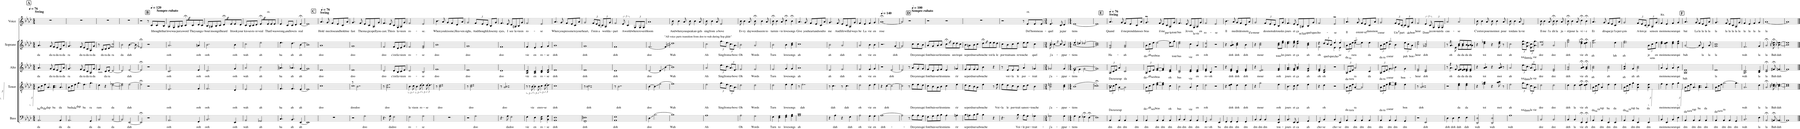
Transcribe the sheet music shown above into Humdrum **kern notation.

**kern	**text	**kern	**text	**kern	**text	**kern	**text	**kern	**text
*part5	*part5	*part4	*part4	*part3	*part3	*part2	*part2	*part1	*part1
*staff5	*staff5	*staff4	*staff4	*staff3	*staff3	*staff2	*staff2	*staff1	*staff1
*I"Bass	*	*I"Tenor	*	*I"Alto	*	*I"Soprano	*	*I"Voice	*
*I'B.	*	*I'T.	*	*I'A.	*	*I'S.	*	*I'Vo.	*
*clefF4	*	*clefGv2	*	*clefG2	*	*clefG2	*	*clefG2	*
*k[b-e-a-d-]	*	*k[b-e-a-d-]	*	*k[b-e-a-d-]	*	*k[b-e-a-d-]	*	*k[b-e-a-d-]	*
*M4/4	*	*M4/4	*	*M4/4	*	*M4/4	*	*M4/4	*
*MM76	*	*MM76	*	*MM76	*	*MM76	*	*MM76	*
!!LO:REH:place=s1:a:B:cj:fs=14:t=A
=1	=1	=1	=1	=1	=1	=1	=1	=1	=1
!	!	!	!	!	!	!	!	!LO:TX:a:B:t=Swing	!
!	!LO:LY:b	!	!LO:LY:b	!	!LO:LY:b	!	!LO:LY:b	!	!
2.AA-/	da	12A-\L	ba	4.a-/	da	4.a-/	da	1r	.
!	!	!	!LO:LY:b	!	!	!	!	!	!
.	.	12c\	da	.	.	.	.	.	.
!	!	!	!LO:LY:b	!	!	!	!	!	!
.	.	12e-\J	da	.	.	.	.	.	.
!	!	!	!LO:LY:b	!	!	!	!	!	!
.	.	6.A-/	dap	.	.	.	.	.	.
!	!	!	!	!	!LO:LY:b	!	!LO:LY:b	!	!
.	.	.	.	8g/	da	8g/	da	.	.
!	!	!	!LO:LY:b	!	!LO:LY:b	!	!LO:LY:b	!	!
.	.	6.A-\ 6.c\	ba	8f/L	ra	8f/L	ra	.	.
!	!	!	!	!	!LO:LY:b	!	!LO:LY:b	!	!
.	.	.	.	8e-/	da	8e-/	da	.	.
!	!LO:LY:b	!	!LO:LY:b	!	!LO:LY:b	!	!LO:LY:b	!	!
4AA-/	da	6.A-/	da	8c/	ra	8c/	ra	.	.
!	!	!	!	!	!LO:LY:b	!	!LO:LY:b	!	!
.	.	.	.	8a-/J	da	8a-/J	da	.	.
=2	=2	=2	=2	=2	=2	=2	=2	=2	=2
!	!LO:LY:b	!	!LO:LY:b	!	!LO:LY:b	!	!LO:LY:b	!	!
2.AA-/	da	12A-\L	ba	4.g/	ra	4.g/	ra	1r	.
!	!	!	!LO:LY:b	!	!	!	!	!	!
.	.	12c\	da	.	.	.	.	.	.
!	!	!	!LO:LY:b	!	!	!	!	!	!
.	.	12e-\J	da	.	.	.	.	.	.
!	!	!	!LO:LY:b	!	!	!	!	!	!
.	.	6.g\	dap	.	.	.	.	.	.
!	!	!	!	!	!LO:LY:b	!	!LO:LY:b	!	!
.	.	.	.	8f/	da	8f/	da	.	.
!	!	!	!LO:LY:b	!	!LO:LY:b	!	!LO:LY:b	!	!
.	.	6.e-\	ba	8e-/L	ra	8e-/L	ra	.	.
!	!	!	!	!	!LO:LY:b	!	!LO:LY:b	!	!
.	.	.	.	8c/	da	8c/	da	.	.
!	!LO:LY:b	!	!LO:LY:b	!	!LO:LY:b	!	!LO:LY:b	!	!
4GG/	da	6.g\	ra	8A-/	ra	8A-/	ra	.	.
!	!	!	!	!	!LO:LY:b	!	!LO:LY:b	!	!
.	.	.	.	8g/J	da	8g/J	da	.	.
=3	=3	=3	=3	=3	=3	=3	=3	=3	=3
!	!	!	!	!LO:TX:b:t=ram	!	!	!	!	!
!	!LO:LY:b	!	!LO:LY:b	!	!	!	!	!	!
2BB-/	da	4d-\	ram	4f/	.	8r	.	1r	.
!	!	!	!	!	!	!	!LO:LY:b	!	!
.	.	.	.	.	.	8B-/L	da	.	.
!	!	!	!	!	!LO:LY:b	!	!LO:LY:b	!	!
.	.	4r	.	8c/L	da	8c/	ra	.	.
!	!	!	!	!	!LO:LY:b	!	!LO:LY:b	!	!
.	.	.	.	[8d-/J	ra	8d-/J	da	.	.
!	!LO:LY:b	!	!LO:LY:b	!	!	!	!LO:LY:b	!	!
[2BB-/	da	[2d-\ [2f-X\	da	2d-/_	.	2f-X/ 2cc/	ra	.	.
=4	=4	=4	=4	=4	=4	=4	=4	=4	=4
!	!	!	!	!	!	!	!LO:LY:b	!	!
2BB-/]	.	2d-\] 2f-\]	.	2d-/]	.	2b-\	da	1r	.
!	!LO:LY:b	!	!LO:LY:b	!	!LO:LY:b	!	!LO:LY:b	!	!
[2EE-/	dah	[2e-\	dah	[2e-/	dah	[4.b-\	dah	.	.
.	.	.	.	.	.	8b-\]	.	.	.
!!LO:REH:place=s1:a:B:cj:fs=14:t=B:qo=2.5
=5	=5	=5	=5	=5	=5	=5	=5	=5	=5
!	!	!	!	!	!	!	!	!LO:TX:a:B:t=Sempre rubato	!
2EE-;</]	.	2e-;<\]	.	2e-;</]	.	2e-;</	.	2r	.
2r	.	2r	.	2r	.	2r	.	8r	.
*	*	*	*	*	*	*	*	*MM120	*
!	!	!	!	!	!	!	!	!	!LO:LY:b
.	.	.	.	.	.	.	.	8c/L	I
!	!	!	!	!	!	!	!	!	!LO:LY:b
.	.	.	.	.	.	.	.	8c/	thought
!	!	!	!	!	!	!	!	!	!LO:LY:b
.	.	.	.	.	.	.	.	8B-/J	that
=6	=6	=6	=6	=6	=6	=6	=6	=6	=6
!	!LO:LY:b	!	!LO:LY:b	!	!LO:LY:b	!	!LO:LY:b	!	!LO:LY:b
2.AA-/	ooh	2.E-/	ooh	2.c/	ooh	2.a-/	ooh	8A-/L	love
!	!	!	!	!	!	!	!	!	!LO:LY:b
.	.	.	.	.	.	.	.	8G/	was
!	!	!	!	!	!	!	!	!	!LO:LY:b
.	.	.	.	.	.	.	.	8A-/	just
!	!	!	!	!	!	!	!	!	!LO:LY:b
.	.	.	.	.	.	.	.	8B-/J	a
!	!	!	!	!	!	!	!	!	!LO:LY:b
.	.	.	.	.	.	.	.	8c;<Z/L	word
!	!	!	!	!	!	!	!	!	!LO:LY:b
.	.	.	.	.	.	.	.	8c/	They
!	!LO:LY:b	!	!LO:LY:b	!	!LO:LY:b	!	!LO:LY:b	!	!LO:LY:b
4FF/	ooh	4F/	ooh	4e-/	ooh	4an/	ooh	8d-/	sang
!	!	!	!	!	!	!	!	!	!LO:LY:b
.	.	.	.	.	.	.	.	8c/J	a-
=7	=7	=7	=7	=7	=7	=7	=7	=7	=7
!	!LO:LY:b	!	!LO:LY:b	!	!LO:LY:b	!	!LO:LY:b	!	!LO:LY:b
2.BB-/	ooh	2.F/	ooh	2.d-/	ooh	2.b-\	ooh	8B-/L	-bout
!	!	!	!	!	!	!	!	!	!LO:LY:b
.	.	.	.	.	.	.	.	8An/	in
!	!	!	!	!	!	!	!	!	!LO:LY:b
.	.	.	.	.	.	.	.	8B-/	songs
!	!	!	!	!	!	!	!	!	!LO:LY:b
.	.	.	.	.	.	.	.	8c/J	I
!	!	!	!	!	!	!	!	!	!LO:LY:b
.	.	.	.	.	.	.	.	8d-;<Z/L	heard
!	!	!	!	!	!	!	!	!	!LO:LY:b
.	.	.	.	.	.	.	.	8e-/	It
!	!LO:LY:b	!	!LO:LY:b	!	!LO:LY:b	!	!LO:LY:b	!	!LO:LY:b
4EE-/	ooh	4D-/	ooh	4g/	ooh	4b-\	ooh	8e-/	took
!	!	!	!	!	!	!	!	!	!LO:LY:b
.	.	.	.	.	.	.	.	8d-/J	your
=8	=8	=8	=8	=8	=8	=8	=8	=8	=8
!	!LO:LY:b	!	!LO:LY:b	!	!LO:LY:b	!	!LO:LY:b	!	!LO:LY:b
2AA-/	wah	2E-/	wah	2a-/	wah	2cc\	wah	8c/L	kis-
!	!	!	!	!	!	!	!	!	!LO:LY:b
.	.	.	.	.	.	.	.	8B-/	-ses
!	!	!	!	!	!	!	!	!	!LO:LY:b
.	.	.	.	.	.	.	.	8c/	to
!	!	!	!	!	!	!	!	!	!LO:LY:b
.	.	.	.	.	.	.	.	8d-/J	re-
!	!LO:LY:b	!	!LO:LY:b	!	!LO:LY:b	!	!LO:LY:b	!	!LO:LY:b
2GG-X/	ah	2E-/	ah	2b-\	ah	2ee-\	ah	8e-;<Z/L	-veal
!	!	!	!	!	!	!	!	!LO:TX:a:t=rit.	!
!	!	!	!	!	!	!	!	!	!LO:LY:b
.	.	.	.	.	.	.	.	8e-/	That
!	!	!	!	!	!	!	!	!	!LO:LY:b
.	.	.	.	.	.	.	.	8e-/	I
!	!	!	!	!	!	!	!	!	!LO:LY:b
.	.	.	.	.	.	.	.	8e-/J	was
=9	=9	=9	=9	=9	=9	=9	=9	=9	=9
!	!LO:LY:b	!	!LO:LY:b	!	!LO:LY:b	!	!LO:LY:b	!	!LO:LY:b
4.C/	ha	4.F/	ha	4.an/	ha	4.ee-\	ha	4e-/	wrong,
!	!	!	!	!	!	!	!	!	!LO:LY:b
.	.	.	.	.	.	.	.	8c/L	and
!	!LO:LY:b	!	!LO:LY:b	!	!LO:LY:b	!	!LO:LY:b	!	!LO:LY:b
4.BB-/	ah	4.F/	ah	4.a-X/	ah	4.dd-\	ah	8c/J	love
!	!	!	!	!	!	!	!	!	!LO:LY:b
.	.	.	.	.	.	.	.	4d-/	is
!	!LO:LY:b	!	!LO:LY:b	!	!LO:LY:b	!	!LO:LY:b	!	!LO:LY:b
[4EE-/	ah	[4E-/	ah	[4g/	ah	[4b-\	ah	[4e-;</	real
=10	=10	=10	=10	=10	=10	=10	=10	=10	=10
1EE-]	.	1E-]	.	1g]	.	1b-]	.	1e-]	.
=11	=11	=11	=11	=11	=11	=11	=11	=11	=11
!!LO:REH:place=s1:a:B:cj:fs=14:t=C
*	*	*	*	*	*	*	*	*MM76	*
!	!	!	!	!	!	!	!	!LO:TX:a:B:t=Swing	!
!	!	!	!LO:LY:b	!	!LO:LY:b	!	!LO:LY:b	!	!LO:LY:b
1r	.	1c	doo	1e-	doo	1a-	doo	4.a-/	Hold
!	!	!	!	!	!	!	!	!	!LO:LY:b
.	.	.	.	.	.	.	.	8g/	me
!	!	!	!	!	!	!	!	!	!LO:LY:b
.	.	.	.	.	.	.	.	8f/L	close
!	!	!	!	!	!	!	!	!	!LO:LY:b
.	.	.	.	.	.	.	.	8e-/	and
!	!	!	!	!	!	!	!	!	!LO:LY:b
.	.	.	.	.	.	.	.	8c/	hold
!	!	!	!	!	!	!	!	!	!LO:LY:b
.	.	.	.	.	.	.	.	8a-/J	me
=12	=12	=12	=12	=12	=12	=12	=12	=12	=12
*	*	*^	*	*	*	*	*	*	*
!	!	!	!	!LO:LY:b	!	!LO:LY:b	!	!LO:LY:b	!	!LO:LY:b
2r	.	8r	1c	doo	1e-	doo	1g	doo	4.g/	fast
!	!	!	!	!LO:LY:b	!	!	!	!	!	!
.	.	2..B-\	.	doo	.	.	.	.	.	.
!	!	!	!	!	!	!	!	!	!	!LO:LY:b
.	.	.	.	.	.	.	.	.	8f/	The
!	!LO:LY:b	!	!	!	!	!	!	!	!	!LO:LY:b
2G\	doo	.	.	.	.	.	.	.	8e-/L	ma-
!	!	!	!	!	!	!	!	!	!	!LO:LY:b
.	.	.	.	.	.	.	.	.	8c/	-gic
!	!	!	!	!	!	!	!	!	!	!LO:LY:b
.	.	.	.	.	.	.	.	.	8A-/	spell
!	!	!	!	!	!	!	!	!	!	!LO:LY:b
.	.	.	.	.	.	.	.	.	8g/J	you
*	*	*v	*v	*	*	*	*	*	*	*
=13	=13	=13	=13	=13	=13	=13	=13	=13	=13
!	!	!	!	!	!LO:LY:b	!	!LO:LY:b	!	!LO:LY:b
4.r	.	8r	.	2d-/	doo	2f/	doo	4.f/	cast.
!	!	!	!LO:LY:b	!	!	!	!	!	!
.	.	2..A-\ 2..d-\	doo	.	.	.	.	.	.
!	!LO:LY:b	!	!	!	!	!	!	!	!LO:LY:b
8G\	da	.	.	.	.	.	.	8e-/	This
!	!LO:LY:b	!	!	!	!LO:LY:b	!	!LO:LY:b	!	!LO:LY:b
2F\	doo	.	.	8d-/L	c'est	8f/L	c'est	8c/L	is
!	!	!	!	!	!LO:LY:b	!	!LO:LY:b	!	!LO:LY:b
.	.	.	.	8B-/	la	8d-/	la	8G/	la
!	!	!	!	!	!LO:LY:b	!	!LO:LY:b	!	!LO:LY:b
.	.	.	.	8c/	vie	8e-/	vie	8A-/	vie
!	!	!	!	!	!LO:LY:b	!	!LO:LY:b	!	!LO:LY:b
.	.	.	.	8e-/J	en	8g/J	en	8g/J	en
=14	=14	=14	=14	=14	=14	=14	=14	=14	=14
!	!LO:LY:b	!	!LO:LY:b	!	!LO:LY:b	!	!LO:LY:b	!	!LO:LY:b
2F\	ro-	6B-\	la	2d-/	ro-	2f/	ro-	2f/	ro-
!	!	!	!LO:LY:b	!	!	!	!	!	!
.	.	12c\	vie	.	.	.	.	.	.
!	!	!	!LO:LY:b	!	!	!	!	!	!
.	.	6B-\	en	.	.	.	.	.	.
!	!	!	!LO:LY:b	!	!	!	!	!	!
.	.	[4d-\	ro-	.	.	.	.	.	.
!	!LO:LY:b	!	!	!	!LO:LY:b	!	!LO:LY:b	!	!LO:LY:b
2G\	-se	.	.	2B-/	-se	2e-/ 2g/	-se	2e-/	-se.
!	!	!	!LO:LY:b	!	!	!	!	!	!
.	.	[12d-\	-se	.	.	.	.	.	.
.	.	6.d-\]	.	.	.	.	.	.	.
=15	=15	=15	=15	=15	=15	=15	=15	=15	=15
!	!	!	!	!	!LO:LY:b	!	!LO:LY:b	!	!LO:LY:b
1r	.	8r	.	1f	doo	1b-	doo	4.b-\	When
!	!	!	!LO:LY:b	!	!	!	!	!	!
.	.	2..B-\ 2..d-\	doo	.	.	.	.	.	.
!	!	!	!	!	!	!	!	!	!LO:LY:b
.	.	.	.	.	.	.	.	8a-/	you
!	!	!	!	!	!	!	!	!	!LO:LY:b
.	.	.	.	.	.	.	.	8g/L	kiss
!	!	!	!	!	!	!	!	!	!LO:LY:b
.	.	.	.	.	.	.	.	8f/	me,
!	!	!	!	!	!	!	!	!	!LO:LY:b
.	.	.	.	.	.	.	.	8d-/	Hea-
!	!	!	!	!	!	!	!	!	!LO:LY:b
.	.	.	.	.	.	.	.	8a-/J	-ven
=16	=16	=16	=16	=16	=16	=16	=16	=16	=16
!	!	!	!	!	!LO:LY:b	!	!LO:LY:b	!	!LO:LY:b
2r	.	8r	.	1e-	doo	1g	doo	2g/	sighs,
!	!	!	!LO:LY:b	!	!	!	!	!	!
.	.	2..B-\ 2..d-\	doo	.	.	.	.	.	.
!	!LO:LY:b	!	!	!	!	!	!	!	!
*	*	*	*	*	*	*	*	*Xbrackettup	*
!	!	!	!	!	!	!	!	!	!LO:LY:b
2G\	doo	.	.	.	.	.	.	12f/L	And
!	!	!	!	!	!	!	!	!	!LO:LY:b
.	.	.	.	.	.	.	.	12e-/	though
!	!	!	!	!	!	!	!	!	!LO:LY:b
.	.	.	.	.	.	.	.	12d-/J	I
!	!	!	!	!	!	!	!	!	!LO:LY:b
.	.	.	.	.	.	.	.	8B-/L	close
!	!	!	!	!	!	!	!	!	!LO:LY:b
.	.	.	.	.	.	.	.	8g/J	my
=17	=17	=17	=17	=17	=17	=17	=17	=17	=17
!	!	!	!	!	!LO:LY:b	!	!LO:LY:b	!	!LO:LY:b
4.r	.	8r	.	1d-	doo	1f	doo	4.f/	eyes,
!	!	!	!LO:LY:b	!	!	!	!	!	!
.	.	2..A-/ 2..B-/	doo	.	.	.	.	.	.
!	!LO:LY:b	!	!	!	!	!	!	!	!LO:LY:b
8G\	da	.	.	.	.	.	.	8e-/	I
!	!LO:LY:b	!	!	!	!	!	!	!	!LO:LY:b
2F\	doo	.	.	.	.	.	.	8d-/L	see
!	!	!	!	!	!	!	!	!	!LO:LY:b
.	.	.	.	.	.	.	.	8An/	la
!	!	!	!	!	!	!	!	!	!LO:LY:b
.	.	.	.	.	.	.	.	8B-/	vie
!	!	!	!	!	!	!	!	!	!LO:LY:b
.	.	.	.	.	.	.	.	8g/J	en
=18	=18	=18	=18	=18	=18	=18	=18	=18	=18
!	!LO:LY:b	!	!	!	!LO:LY:b	!	!LO:LY:b	!	!LO:LY:b
4F\	vie	12r	.	4A-/ 4d-/	vie	4f/	vie	2f/	ro-
.	.	12r	.	.	.	.	.	.	.
!	!	!	!LO:LY:b	!	!	!	!	!	!
.	.	[4B-\	vie	.	.	.	.	.	.
!	!LO:LY:b	!	!	!	!LO:LY:b	!	!LO:LY:b	!	!
4E-\	en	.	.	4A-/ 4c/	en	4e-/	en	.	.
!	!	!	!LO:LY:b	!	!	!	!	!	!
.	.	12B-\	en	.	.	.	.	.	.
!	!LO:LY:b	!	!LO:LY:b	!	!LO:LY:b	!	!LO:LY:b	!	!LO:LY:b
4C\ 4F\	ro-	6c\	ro-	4B-/ 4d-/	ro-	4f/	ro-	2e-/	-se
!	!	!	!LO:LY:b	!	!	!	!	!	!
.	.	[12d-\	-se	.	.	.	.	.	.
!	!LO:LY:b	!	!	!	!LO:LY:b	!	!LO:LY:b	!	!
4BB-\ 4G\	-se	6.d-\]	.	4B-/ 4e-/	-se	4g/	-se	.	.
=19	=19	=19	=19	=19	=19	=19	=19	=19	=19
!	!LO:LY:b	!	!LO:LY:b	!	!LO:LY:b	!	!LO:LY:b	!	!LO:LY:b
1AA- 1E-	doh	1c	doh	1e-	doh	1a-	doh	4.a-/	When
!	!	!	!	!	!	!	!	!	!LO:LY:b
.	.	.	.	.	.	.	.	8g/	you
!	!	!	!	!	!	!	!	!	!LO:LY:b
.	.	.	.	.	.	.	.	8f/L	press
!	!	!	!	!	!	!	!	!	!LO:LY:b
.	.	.	.	.	.	.	.	8e-/	me
!	!	!	!	!	!	!	!	!	!LO:LY:b
.	.	.	.	.	.	.	.	8c/	to
!	!	!	!	!	!	!	!	!	!LO:LY:b
.	.	.	.	.	.	.	.	8a-/J	your
=20	=20	=20	=20	=20	=20	=20	=20	=20	=20
!	!LO:LY:b	!	!	!	!LO:LY:b	!	!LO:LY:b	!	!LO:LY:b
1GG~ 1En~	doh	8r	.	1e-	doh	1g	doh	2g/	heart,
!	!	!	!LO:LY:b	!	!	!	!	!	!
.	.	2..B-\ 2..c\	doh	.	.	.	.	.	.
!	!	!	!	!	!	!	!	!	!LO:LY:b
.	.	.	.	.	.	.	.	12f/L	I'm
!	!	!	!	!	!	!	!	!	!LO:LY:b
.	.	.	.	.	.	.	.	12e-/	in
!	!	!	!	!	!	!	!	!	!LO:LY:b
.	.	.	.	.	.	.	.	[12c/J	a
.	.	.	.	.	.	.	.	12c/L]	.
!	!	!	!	!	!	!	!	!	!LO:LY:b
.	.	.	.	.	.	.	.	12A-/	world
!	!	!	!	!	!	!	!	!	!LO:LY:b
.	.	.	.	.	.	.	.	12g/J	a-
=21	=21	=21	=21	=21	=21	=21	=21	=21	=21
!	!LO:LY:b	!	!	!	!LO:LY:b	!	!LO:LY:b	!	!LO:LY:b
1AA- 1F	doh	8r	.	1d-	doh	1f	doh	2f/	-part
!	!	!	!LO:LY:b	!	!	!	!	!	!
.	.	2..B-\	doh	.	.	.	.	.	.
*	*	*	*	*	*	*	*	*brackettup	*
!	!	!	!	!	!	!	!	!	!LO:LY:b
.	.	.	.	.	.	.	.	12e-/	A
!	!	!	!	!	!	!	!	!	!LO:LY:b
.	.	.	.	.	.	.	.	6c/	world
*	*	*	*	*	*	*	*	*Xbrackettup	*
!	!	!	!	!	!	!	!	!	!LO:LY:b
.	.	.	.	.	.	.	.	12G/L	where
!	!	!	!	!	!	!	!	!	!LO:LY:b
.	.	.	.	.	.	.	.	12G/	ro-
!	!	!	!	!	!	!	!	!	!LO:LY:b
.	.	.	.	.	.	.	.	12G/J	-ses
=22	=22	=22	=22	=22	=22	=22	=22	=22	=22
!	!LO:LY:b	!	!LO:LY:b	!	!LO:LY:b	!	!LO:LY:b	!	!LO:LY:b
4D-\	doo	[4B-\	doo	[2d-/	doo	[2.f/	doo	1a-	bloom
[2.B-\	.	4B-\]	.	.	.	.	.	.	.
.	.	[2f\	.	4d-/]	.	.	.	.	.
!	!	!	!	!	!	!LO:TX:a:t="All voice parts transition from doo to wah during Sop glide"	!	!	!
.	.	.	.	[4b-\	.	4f/]	.	.	.
=23	=23	=23	=23	=23	=23	=23	=23	=23	=23
!	!LO:LY:b	!	!LO:LY:b	!	!LO:LY:b	!	!LO:LY:b	!	!LO:LY:b
1B-]	Wah	1f]	Wah	1b-]	Wah	1dd-	Wah	8b-\	And
!	!	!	!	!	!	!	!	!	!LO:LY:b
.	.	.	.	.	.	.	.	4b-\	when
!	!	!	!	!	!	!	!	!	!LO:LY:b
.	.	.	.	.	.	.	.	8a-/	you
!	!	!	!	!	!	!	!	!	!LO:LY:b
.	.	.	.	.	.	.	.	8b-\	speak
!	!	!	!	!	!	!	!	!	!LO:LY:b
.	.	.	.	.	.	.	.	4b-\	an-
!	!	!	!	!	!	!	!	!	!LO:LY:b
.	.	.	.	.	.	.	.	8a-/	-gels
=24	=24	=24	=24	=24	=24	=24	=24	=24	=24
!	!LO:LY:b	!	!LO:LY:b	!	!LO:LY:b	!	!LO:LY:b	!	!LO:LY:b
1A-	Ah	2e-\	Ah	2a-/	Ah	2cc\	Ah	8b-\	sing
!	!	!	!	!	!	!	!	!	!LO:LY:b
.	.	.	.	.	.	.	.	4b-\	from
!	!	!	!	!	!	!	!	!	!LO:LY:b
.	.	.	.	.	.	.	.	8a-/	a-
*	*	*Xbrackettup	*	*	*	*	*	*	*
!	!	!	!LO:LY:b	!	!	!	!	!	!
*	*	*	*	*Xbrackettup	*	*	*	*	*
!	!	!	!	!	!LO:LY:b	!	!	!	!
*	*	*	*	*	*	*Xbrackettup	*	*	*
!	!	!	!	!	!	!	!LO:LY:b	!	!LO:LY:b
.	.	12.g\L	Sing	12.ee-\L	Sing	12.gg\L	Sing	2e-/	-bove
!	!	!	!LO:LY:b	!	!LO:LY:b	!	!LO:LY:b	!	!
.	.	12.e-\J	from	12.cc\J	from	12.ee-\J	from	.	.
!	!	!	!LO:LY:b	!	!LO:LY:b	!	!LO:LY:b	!	!
.	.	12.c\L	a-	12.a-/L	a-	12.cc\L	a-	.	.
!	!	!	!LO:LY:b	!	!LO:LY:b	!	!LO:LY:b	!	!
.	.	12.A-\J	-bove	12.e-/J	-bove	12.a-\J	-bove	.	.
=25	=25	=25	=25	=25	=25	=25	=25	=25	=25
!	!LO:LY:b	!	!LO:LY:b	!	!LO:LY:b	!	!LO:LY:b	!	!LO:LY:b
2A-\	Oh	2d-\	Oh	2f/	Oh	2b-\	Oh	8b-\	Ev-
!	!	!	!	!	!	!	!	!	!LO:LY:b
.	.	.	.	.	.	.	.	4b-\	-ry
!	!	!	!	!	!	!	!	!	!LO:LY:b
.	.	.	.	.	.	.	.	8a-/	day
!	!LO:LY:b	!	!LO:LY:b	!	!LO:LY:b	!	!LO:LY:b	!	!LO:LY:b
2G\	Words	2d-\	Words	2f/	Words	2a-/	Words	8b-;<\	words
!	!	!	!	!	!	!	!	!	!LO:LY:b
.	.	.	.	.	.	.	.	4b-\	seem
!	!	!	!	!	!	!	!	!	!LO:LY:b
.	.	.	.	.	.	.	.	8a-/	to
=26	=26	=26	=26	=26	=26	=26	=26	=26	=26
!	!LO:LY:b	!	!LO:LY:b	!	!LO:LY:b	!	!LO:LY:b	!	!LO:LY:b
4F\	Turn	2d-\	Turn	2f/	Turn	2b-\	Turn	8b-;<\	turn
!	!	!	!	!	!	!	!	!	!LO:LY:b
.	.	.	.	.	.	.	.	4b-\	in-
!	!LO:LY:b	!	!	!	!	!	!	!	!
4E-\ 4G\	to	.	.	.	.	.	.	.	.
!	!	!	!	!	!	!	!	!	!LO:LY:b
.	.	.	.	.	.	.	.	8a-/	-to
!	!LO:LY:b	!	!LO:LY:b	!	!LO:LY:b	!	!LO:LY:b	!	!LO:LY:b
4F\ 4A-\	love	4e-\	love	4g/	love	4b-\	love	4cc;<\	love
!	!LO:LY:b	!	!LO:LY:b	!	!LO:LY:b	!	!LO:LY:b	!	!LO:LY:b
4G\ 4B-\	songs	4e-\	songs	4g/	songs	4b-\ 4dd-\	songs	4b-;<\	songs
=27	=27	=27	=27	=27	=27	=27	=27	=27	=27
!	!LO:LY:b	!	!	!	!LO:LY:b	!	!LO:LY:b	!	!LO:LY:b
1A- 1c	ah	8r	.	1a-	ah	1cc	ah	4.a-/	Give
!	!	!	!LO:LY:b	!	!	!	!	!	!
.	.	2..e-\	dah	.	.	.	.	.	.
!	!	!	!	!	!	!	!	!	!LO:LY:b
.	.	.	.	.	.	.	.	8g/	you
!	!	!	!	!	!	!	!	!	!LO:LY:b
.	.	.	.	.	.	.	.	8f/L	heart
!	!	!	!	!	!	!	!	!	!LO:LY:b
.	.	.	.	.	.	.	.	8e-/	and
!	!	!	!	!	!	!	!	!	!LO:LY:b
.	.	.	.	.	.	.	.	8c/	soul
!	!	!	!	!	!	!	!	!	!LO:LY:b
.	.	.	.	.	.	.	.	8a-/J	to
=28	=28	=28	=28	=28	=28	=28	=28	=28	=28
!	!	!	!	!	!LO:LY:b	!	!LO:LY:b	!	!LO:LY:b
4r	.	8r	.	2e-/	ah	2b-\	ah	4.g/	me
!	!	!	!LO:LY:b	!	!	!	!	!	!
.	.	4.c\	dah	.	.	.	.	.	.
!	!LO:LY:b	!	!	!	!	!	!	!	!
4A-\	dah	.	.	.	.	.	.	.	.
!	!	!	!	!	!	!	!	!	!LO:LY:b
.	.	.	.	.	.	.	.	8f/	And
!	!	!	!	!	!LO:LY:b	!	!LO:LY:b	!	!LO:LY:b
4r	.	8r	.	2f/	dah	2a-/	dah	8e-/L	life
!	!	!	!LO:LY:b	!	!	!	!	!	!LO:LY:b
.	.	4.c\	dah	.	.	.	.	8c/	will
!	!LO:LY:b	!	!	!	!	!	!	!	!LO:LY:b
4F\	dah	.	.	.	.	.	.	8A-/	al-
!	!	!	!	!	!	!	!	!	!LO:LY:b
.	.	.	.	.	.	.	.	8g/J	-ways
=29	=29	=29	=29	=29	=29	=29	=29	=29	=29
!	!LO:LY:b	!	!LO:LY:b	!	!LO:LY:b	!	!LO:LY:b	!	!LO:LY:b
2A-\	oh	2d-\	oh	2f/	oh	2a-/	oh	4f/	be
!	!	!	!	!	!	!	!	!	!LO:LY:b
.	.	.	.	.	.	.	.	4e-/	La
!	!LO:LY:b	!	!LO:LY:b	!	!LO:LY:b	!	!LO:LY:b	!	!LO:LY:b
4G\	vie	4d-\	vie	4f/	vie	4b-\	vie	4f/	vie
!	!LO:LY:b	!	!LO:LY:b	!	!LO:LY:b	!	!LO:LY:b	!	!LO:LY:b
4G\	en	4e-\	en	4g/	en	4b-\	en	4g/	en
=30	=30	=30	=30	=30	=30	=30	=30	=30	=30
*	*	*	*	*	*	*	*	*MM140	*
!	!LO:LY:b	!	!	!	!	!	!	!	!LO:LY:b
[1A-	doh-	4r	.	2r	.	2.r	.	[1a-;<	rose
!	!	!	!LO:LY:b	!	!	!	!	!	!
.	.	[4c\	doh	.	.	.	.	.	.
!	!	!	!	!	!LO:LY:b	!	!	!	!
.	.	2c\_	.	[2e-/	doh	.	.	.	.
!	!	!	!	!	!	!	!LO:LY:b	!	!
.	.	.	.	.	.	[4g/	doh	.	.
!!LO:REH:place=s1:a:B:cj:fs=14:t=D:qo=2.5
=31	=31	=31	=31	=31	=31	=31	=31	=31	=31
*	*	*	*	*	*	*	*	*^	*
2A-\]	.	2c\]	.	2e-/]	.	2g/]	.	2a-/]	2ryy	.
8r	.	8r	.	8r	.	8ryy	.	2r	8ryy	.
*	*	*	*	*	*	*	*	*MM100	*	*
!	!	!	!	!	!	!	!	!	!LO:TX:a:B:t=Sempre rubato	!
!	!LO:LY:b	!	!LO:LY:b	!	!LO:LY:b	!	!LO:LY:b	!	!	!
8A-\L	Des	8e-\L	Des	8a-/L	Des	8cc\L	Des	.	4.ryy	.
!	!LO:LY:b	!	!LO:LY:b	!	!LO:LY:b	!	!LO:LY:b	!	!	!
8A-\	yeux	8e-\	yeux	8g/	yeux	8cc\	yeux	.	.	.
!	!LO:LY:b	!	!LO:LY:b	!	!LO:LY:b	!	!LO:LY:b	!	!	!
8G\J	qui	8d-\J	qui	8g/J	qui	8b-\J	qui	.	.	.
=32	=32	=32	=32	=32	=32	=32	=32	=32	=32	=32
!	!LO:LY:b	!	!LO:LY:b	!	!LO:LY:b	!	!LO:LY:b	!	!	!
*	*	*	*	*	*	*	*	*v	*v	*
8F\L	font	8c\L	font	8f/L	font	8a-/L	font	2r	.
!	!LO:LY:b	!	!LO:LY:b	!	!LO:LY:b	!	!LO:LY:b	!	!
8G\	bais-	8B-\	bais-	8d-/	bais-	8g/	bais-	.	.
!	!LO:LY:b	!	!LO:LY:b	!	!LO:LY:b	!	!LO:LY:b	!	!
8A-\	-ser	8A-\	-ser	8e-/	-ser	8a-/	-ser	.	.
!	!LO:LY:b	!	!LO:LY:b	!	!LO:LY:b	!	!LO:LY:b	!	!
8B-\J	les	8B-\J	les	8f/J	les	8b-/J	les	.	.
!	!LO:LY:b	!	!LO:LY:b	!	!LO:LY:b	!	!LO:LY:b	!	!
4A-\	miens	4c\	miens	4e-/	miens	8cc;<Z\L	miens	2r	.
!	!	!	!	!	!	!	!LO:LY:b	!	!
.	.	.	.	.	.	8dd-\	un	.	.
!	!LO:LY:b	!	!LO:LY:b	!	!LO:LY:b	!	!LO:LY:b	!	!
4An\	rir	4e-\	rir	4g-X/	rir	8dd-\	rir	.	.
!	!	!	!	!	!	!	!LO:LY:b	!	!
.	.	.	.	.	.	8cc\J	qui	.	.
=33	=33	=33	=33	=33	=33	=33	=33	=33	=33
!	!LO:LY:b	!	!LO:LY:b	!	!LO:LY:b	!	!LO:LY:b	!	!
8B-\L	se	8d-\L	se	8f/L	se	8b-\L	se	1r	.
!	!LO:LY:b	!	!LO:LY:b	!	!LO:LY:b	!	!LO:LY:b	!	!
8An\	perd	8c\	perd	8f/	perd	8an\	perd	.	.
!	!LO:LY:b	!	!LO:LY:b	!	!LO:LY:b	!	!LO:LY:b	!	!
8B-\	sur	8B-\	sur	8f/	sur	8b-\	sur	.	.
!	!LO:LY:b	!	!LO:LY:b	!	!LO:LY:b	!	!LO:LY:b	!	!
8c\J	sa	8A-\J	sa	8f/J	sa	8cc\J	sa	.	.
!	!LO:LY:b	!	!LO:LY:b	!	!LO:LY:b	!	!LO:LY:b	!	!
4B-\	bouche	4e-\	bouche	4b-\	bouche	8dd-;<Z\L	bouche	.	.
!	!	!	!	!	!	!	!LO:LY:b	!	!
.	.	.	.	.	.	8ee-\	voi-	.	.
!	!	!	!	!	!	!	!LO:LY:b	!	!
4r	.	8r	.	4r	.	8ee-\	-la	.	.
!	!	!	!LO:LY:b	!	!	!	!LO:LY:b	!	!
.	.	8e-\	Voi-	.	.	8dd-\J	le	.	.
=34	=34	=34	=34	=34	=34	=34	=34	=34	=34
!	!	!	!LO:LY:b	!	!	!	!LO:LY:b	!	!
4.r	.	8e-\L	-la	8r	.	8cc\L	por-	2r	.
!	!	!	!LO:LY:b	!	!LO:LY:b	!	!LO:LY:b	!	!
.	.	8d-\	le	8e-/L	voi-	8b-\	-trait	.	.
!	!	!	!LO:LY:b	!	!LO:LY:b	!	!LO:LY:b	!	!
.	.	8c\	por-	8e-/	-la	8cc\	sans	.	.
!	!LO:LY:b	!	!LO:LY:b	!	!LO:LY:b	!	!LO:LY:b	!	!
8B-\	Voi-	8B-\J	-trait	8e-/J	le	8dd-\J	re-	.	.
!	!LO:LY:b	!	!LO:LY:b	!	!LO:LY:b	!	!LO:LY:b	!	!
8A-\L	-le	8c\L	sans	4a-/	por-	8ee-\L	-touche	8r	.
!	!	!	!	!	!	!	!	!LO:TX:a:t=rit.	!
!	!LO:LY:b	!	!LO:LY:b	!	!	!	!	!	!LO:LY:b
8G\J	por-	8d-\J	re-	.	.	8ee-\J	.	8e-/L	De
!	!LO:LY:b	!	!LO:LY:b	!	!LO:LY:b	!	!LO:LY:b	!	!LO:LY:b
4G-X\	-trait-	4B-\	-touche	4g-X/	-trait	4cc\	quel	8e-/	l'homme
!	!	!	!	!	!	!	!	!	!LO:LY:b
.	.	.	.	.	.	.	.	8e-/J	au-
=35	=35	=35	=35	=35	=35	=35	=35	=35	=35
*M3/4	*	*M3/4	*	*M3/4	*	*M3/4	*	*M3/4	*
!	!LO:LY:b	!	!LO:LY:b	!	!LO:LY:b	!	!LO:LY:b	!	!LO:LY:b
*	*	*	*	*	*	*^	*	*	*
2G-X\	j'a-	2B-\~ 2en\~	j'a-	2g-X/	j'a-	8b-\	2.dd-/	j'a-	4.e-/	-quel
.	.	.	.	.	.	[4ccZ\	.	.	.	.
!	!	!	!	!	!	!	!	!	!	!LO:LY:b
.	.	.	.	.	.	8cc/]	.	.	8c/	ja
!	!LO:LY:b	!	!LO:LY:b	!	!LO:LY:b	!	!	!LO:LY:b	!	!LO:LY:b
4G-\	-ppar-	4B-\ 4d-\	-ppar-	4g-/	-ppar-	4b-/	.	-ppar-	4d-/	par
=36	=36	=36	=36	=36	=36	=36	=36	=36	=36	=36
*M4/4	*	*M4/4	*	*M4/4	*	*M4/4	*	*	*M4/4	*
!	!LO:LY:b	!	!LO:LY:b	!	!LO:LY:b	!	!	!LO:LY:b	!	!LO:LY:b
*	*	*	*	*^	*	*	*	*	*	*
4G\	-tiens	(1B-	-tiens	4e-\	[1g	-tiens	4ee-/	[1b-	-tiens	[1e-	tiens
4F\	.	.	.	4f\	.	.	4ddn/	.	.	.	.
4F-X;<\	.	.	.	[2g\	.	.	[2dd-X/	.	.	.	.
[4E-;<\	.	.	.	.	.	.	.	.	.	.	.
*	*	*	*	*v	*v	*	*	*	*	*	*
=37	=37	=37	=37	=37	=37	=37	=37	=37	=37	=37
1E-]	.	1c-X;<~)	.	1g]	.	1dd-]	1b-]	.	1e-]	.
*	*	*	*	*	*	*v	*v	*	*	*
=38	=38	=38	=38	=38	=38	=38	=38	=38	=38
!!LO:REH:place=s1:a:B:cj:fs=14:t=E
*	*	*	*	*	*	*	*	*MM76	*
*	*	*	*	*	*	*^	*	*	*
!	!	!	!	!	!	!	!	!	!LO:TX:a:B:t=Swing	!
!	!LO:LY:b	!	!LO:LY:b	!	!LO:LY:b	!	!	!LO:LY:b	!	!LO:LY:b
*	*	*^	*	*	*	*v	*v	*	*	*
4AA-/	dm	12A-\L	1c	Da	12A-/L	Da	2e-/ 2a-/	Ha-	4.a-/	Quand
!	!	!	!	!LO:LY:b	!	!LO:LY:b	!	!	!	!
.	.	12c\	.	ra	12c/	ra	.	.	.	.
!	!	!	!	!LO:LY:b	!	!LO:LY:b	!	!	!	!
.	.	12e-\J	.	ra	12e-/J	ra	.	.	.	.
!	!LO:LY:b	!	!	!LO:LY:b	!	!LO:LY:b	!	!	!	!
4AA-/	dm	[4A-\	.	rap	4a-/	rap	.	.	.	.
!	!	!	!	!	!	!	!	!	!	!LO:LY:b
.	.	.	.	.	.	.	.	.	8g/	il
!	!LO:LY:b	!	!	!	!	!LO:LY:b	!	!LO:LY:b	!	!LO:LY:b
4AA-/	dm	2A-\]	.	.	2c/	da	2f/ 2a-/	-ah	8f/L	me
!	!	!	!	!	!	!	!	!	!	!LO:LY:b
.	.	.	.	.	.	.	.	.	8e-/	prend
!	!LO:LY:b	!	!	!	!	!	!	!	!	!LO:LY:b
4AA-/	dm	.	.	.	.	.	.	.	8c/	dans
!	!	!	!	!	!	!	!	!	!	!LO:LY:b
.	.	.	.	.	.	.	.	.	8a-/J	ses
*	*	*v	*v	*	*	*	*	*	*	*
=39	=39	=39	=39	=39	=39	=39	=39	=39	=39
!	!LO:LY:b	!	!LO:LY:b	!	!LO:LY:b	!	!LO:LY:b	!	!LO:LY:b
4AA-/	dm	12A-\L	da-	12A-/L	da-	12a-\L	da-	4.gm/	bras
!	!	!	!LO:LY:b	!	!LO:LY:b	!	!LO:LY:b	!	!
.	.	12c\	-ah	12c/	-ah	12cc\	-ah	.	.
!	!	!	!LO:LY:b	!	!LO:LY:b	!	!LO:LY:b	!	!
.	.	12e-\J	ses	12e-/J	ses	12ee-\J	ses	.	.
!	!LO:LY:b	!	!LO:LY:b	!	!LO:LY:b	!	!LO:LY:b	!	!
4AA-/	dm	[4e-\ [4g\	bras	[4e-/ [4g/	bras	[2ee-\	bras	.	.
!	!	!	!	!	!	!	!	!	!LO:LY:b
.	.	.	.	.	.	.	.	8f/	il
!	!LO:LY:b	!	!	!	!	!	!	!	!LO:LY:b
4AA-/	dm	4e-\] 4g\]	.	4e-/] 4g/]	.	.	.	8e-/L	me
!	!	!	!	!	!	!	!	!	!LO:LY:b
.	.	.	.	.	.	.	.	8c/	par-
!	!LO:LY:b	!	!LO:LY:b	!	!LO:LY:b	!	!	!	!LO:LY:b
4AA-/	dm	4c\	oh	4c/ 4e-/	oh	8ee-\L]	.	8A-/	-le
!	!	!	!	!	!	!	!LO:LY:b	!	!LO:LY:b
.	.	.	.	.	.	8gg\J	tout	8g/J	tout
=40	=40	=40	=40	=40	=40	=40	=40	=40	=40
!	!LO:LY:b	!	!LO:LY:b	!	!LO:LY:b	!	!LO:LY:b	!	!LO:LY:b
4BB-/	dm	2B-\	bas	2B-/ 2d-/	bas	2dd-\ 2ff\	bas	4.f/	bas
!	!LO:LY:b	!	!	!	!	!	!	!	!
4BB-/	dm	.	.	.	.	.	.	.	.
!	!	!	!	!	!	!	!	!	!LO:LY:b
.	.	.	.	.	.	.	.	8e-/	Je
!	!LO:LY:b	!	!LO:LY:b	!	!LO:LY:b	!	!LO:LY:b	!	!LO:LY:b
4AA-/	dm	4A-/	vie	4c/ 4e-/	vie	4cc\	vie	8c/L	vois
!	!	!	!	!	!	!	!	!	!LO:LY:b
.	.	.	.	.	.	.	.	8G/	la
!	!LO:LY:b	!	!LO:LY:b	!	!LO:LY:b	!	!LO:LY:b	!	!LO:LY:b
4AA-/	dm	4c\	en	4c/ 4e-/	en	4a-/	en	8A-/	vie
!	!	!	!	!	!	!	!	!	!LO:LY:b
.	.	.	.	.	.	.	.	8g/J	en
=41	=41	=41	=41	=41	=41	=41	=41	=41	=41
!	!LO:LY:b	!	!LO:LY:b	!	!LO:LY:b	!	!LO:LY:b	!	!LO:LY:b
4FF/	ro-	2d-\	roh	4d-/ 4f/	ro-	2f/ 2dd-/	roh	2f/	ro-
!	!LO:LY:b	!	!	!	!LO:LY:b	!	!	!	!
2BB-/	-oh	.	.	4B-/	-oh	.	.	.	.
!	!	!	!	!	!	!	!	!	!LO:LY:b
.	.	2r	.	2r	.	2r	.	2e-/	-se
!	!LO:LY:b	!	!	!	!	!	!	!	!
4EE-/	ba	.	.	.	.	.	.	.	.
=42	=42	=42	=42	=42	=42	=42	=42	=42	=42
!	!LO:LY:b	!	!	!	!	!	!	!	!LO:LY:b
4FF/	dm	4r	.	4r	.	4r	.	4.b-\	Il
!	!LO:LY:b	!	!LO:LY:b	!	!LO:LY:b	!	!LO:LY:b	!	!
4FF/	dm	4d-\ 4e-\	doh	4d-/ 4f/	doh	4a-/ 4b-/	doh	.	.
!	!	!	!	!	!	!	!	!	!LO:LY:b
.	.	.	.	.	.	.	.	8a-/	me
!	!LO:LY:b	!	!LO:LY:b	!	!LO:LY:b	!	!LO:LY:b	!	!LO:LY:b
4FF/	dm	4d-\	doh	4B-/ 4d-/	doh	4b-\ 4dd-\	doh	8g/L	dit
!	!	!	!	!	!	!	!	!	!LO:LY:b
.	.	.	.	.	.	.	.	8f/	des
!	!LO:LY:b	!	!LO:LY:b	!	!LO:LY:b	!	!LO:LY:b	!	!LO:LY:b
4FF/	dm	4d-\	doh	4d-/ 4f/	doh	4b-\	doh	8d-/	mots
!	!	!	!	!	!	!	!	!	!LO:LY:b
.	.	.	.	.	.	.	.	8a-/J	d'a-
=43	=43	=43	=43	=43	=43	=43	=43	=43	=43
!	!LO:LY:b	!	!	!	!	!	!	!	!LO:LY:b
4BB-/	dm	4r	.	4r	.	4r	.	2g/	-mour
!	!LO:LY:b	!	!LO:LY:b	!	!LO:LY:b	!	!LO:LY:b	!	!
4BB-/	dm	2g\	mour	2d-/ 2e-/	mour	2b-\ 2dd-\	mour	.	.
!	!LO:LY:b	!	!	!	!	!	!	!	!LO:LY:b
4BB-/	dm	.	.	.	.	.	.	12f/L	des
!	!	!	!	!	!	!	!	!	!LO:LY:b
.	.	.	.	.	.	.	.	12e-/	mots
!	!	!	!	!	!	!	!	!	!LO:LY:b
.	.	.	.	.	.	.	.	12d-/J	de
!	!LO:LY:b	!	!LO:LY:b	!	!LO:LY:b	!	!LO:LY:b	!	!LO:LY:b
4EE-/ 4BB-/	tou-	4e-\	ooh	4e-/ 4g/	ooh	8b-\ 8dd-\L	tous	8B-/L	tous
!	!	!	!	!	!	!	!LO:LY:b	!	!LO:LY:b
.	.	.	.	.	.	8ee-\ 8gg\J	les	8g/J	les
=44	=44	=44	=44	=44	=44	=44	=44	=44	=44
!	!LO:LY:b	!	!LO:LY:b	!	!LO:LY:b	!	!LO:LY:b	!	!LO:LY:b
4.BB-/	-jours	4.B-\	jours	4.f/ 4.a-/	jours	4.dd-\ 4.ff\	jours	4.f/	jours
!	!LO:LY:b	!	!LO:LY:b	!	!LO:LY:b	!	!LO:LY:b	!	!LO:LY:b
8EE-/	et	8c\	et	8e-/ 8g/	et	8ee-\ 8gg\	et	8e-/	et
!	!LO:LY:b	!	!LO:LY:b	!	!LO:LY:b	!	!LO:LY:b	!	!LO:LY:b
4EE-/	ca	4d-\	ça	4g/ 4b-/	ça	4dd-\ 4gg\	ça	8d-/L	ça
!	!	!	!	!	!	!	!	!	!LO:LY:b
.	.	.	.	.	.	.	.	8An/	m'fait
!	!LO:LY:b	!	!LO:LY:b	!	!LO:LY:b	!	!LO:LY:b	!	!LO:LY:b
4GG/	ah	4e-\	ah	4d-/ 4g/	ah	4b-\ 4dd-\	ah	8B-/	quel-
!	!	!	!	!	!	!	!	!	!LO:LY:b
.	.	.	.	.	.	.	.	8g/J	-que
=45	=45	=45	=45	=45	=45	=45	=45	=45	=45
!	!LO:LY:b	!	!	!	!LO:LY:b	!	!LO:LY:b	!	!LO:LY:b
*	*	*	*	*	*	*^	*	*	*
4FF/	cho-	4r	.	4d-/ 4f/	oh	4r	2f\	oh	2f/	cho-
!	!LO:LY:b	!	!LO:LY:b	!	!LO:LY:b	!	!	!LO:LY:b	!	!
4BB-/	-se	4d-\	oh	4B-/ 4e-/	oh	12dd-/L	.	quel-	.	.
.	.	.	.	.	.	12cc/	.	.	.	.
!	!	!	!	!	!	!	!	!LO:LY:b	!	!
.	.	.	.	.	.	12b-/J	.	-que	.	.
!	!LO:LY:b	!	!	!	!	!	!	!LO:LY:b	!	!LO:LY:b
4BB-/	cho-	2r	.	2r	.	4ee-/	4e-\	cho-	2e-M/	-se
!	!LO:LY:b	!	!	!	!	!	!	!LO:LY:b	!	!
4EE-/	-se	.	.	.	.	4e-\	4ee-/	-se	.	.
=46	=46	=46	=46	=46	=46	=46	=46	=46	=46	=46
!	!LO:LY:b	!	!LO:LY:b	!	!LO:LY:b	!	!	!LO:LY:b	!	!LO:LY:b
4AA-/	dm	12A-\L	da	12A-/L	da	12a-\L	4ryy	da	4.a-/	Il
!	!	!	!LO:LY:b	!	!LO:LY:b	!	!	!LO:LY:b	!	!
.	.	12c\	ra	12c/	ra	12cc\	.	ra	.	.
!	!	!	!LO:LY:b	!	!LO:LY:b	!	!	!LO:LY:b	!	!
.	.	12e-\J	ra	12e-/J	ra	12ee-\J	.	ra	.	.
!	!LO:LY:b	!	!LO:LY:b	!	!LO:LY:b	!	!	!LO:LY:b	!	!
4AA-/	dm	[4A-/	ra	2a-/	ra	[4ee-\	2.aa-/	ra	.	.
!	!	!	!	!	!	!	!	!	!	!LO:LY:b
.	.	.	.	.	.	.	.	.	8g/	est
!	!LO:LY:b	!	!	!	!	!	!	!	!	!LO:LY:b
4AA-/	dm	2A-/]	.	.	.	4ee-\]	.	.	8f/L	ent-
!	!	!	!	!	!	!	!	!	!	!LO:LY:b
.	.	.	.	.	.	.	.	.	8e-/	-ré
!	!LO:LY:b	!	!	!	!LO:LY:b	!	!	!LO:LY:b	!	!LO:LY:b
4AA-/	dm	.	.	4c/	da	4ee-\	.	da	8c/	dans
!	!	!	!	!	!	!	!	!	!	!LO:LY:b
.	.	.	.	.	.	.	.	.	8a-/J	mon
=47	=47	=47	=47	=47	=47	=47	=47	=47	=47	=47
!	!LO:LY:b	!	!LO:LY:b	!	!LO:LY:b	!	!	!LO:LY:b	!	!LO:LY:b
*	*	*	*	*^	*	*	*	*	*	*
4AA-/	dm	12A-\L	da	12A-/L	4ryy	da	12a-\L	4ryy	da	2g/	coeur
!	!	!	!LO:LY:b	!	!	!LO:LY:b	!	!	!LO:LY:b	!	!
.	.	12c\	ra	12c/	.	ra	12cc\	.	ra	.	.
.	.	12e-\J	.	12e-/J	.	.	12ee-\J	.	.	.	.
!	!LO:LY:b	!	!LO:LY:b	!	!	!LO:LY:b	!	!	!LO:LY:b	!	!
4AA-/	dm	[4e-\ [4g\	coeur	2.g/	4g\	coeur	4cc\	2.gg/	coeur	.	.
!	!LO:LY:b	!	!	!	!	!	!	!	!	!	!LO:LY:b
4AA-/	dm	4e-\] 4g\]	.	.	4b-\	.	4b-\	.	.	12f/L	Un-
!	!	!	!	!	!	!	!	!	!	!	!LO:LY:b
.	.	.	.	.	.	.	.	.	.	12e-/	-e
!	!	!	!	!	!	!	!	!	!	!	!LO:LY:b
.	.	.	.	.	.	.	.	.	.	[12c/J	part
!	!LO:LY:b	!	!LO:LY:b	!	!	!LO:LY:b	!	!	!LO:LY:b	!	!
4GG/	dm	4e-\	bon	.	4g\	bon-	12ee-\L	.	pah	12c/L]	.
!	!	!	!	!	!	!	!	!	!	!	!LO:LY:b
.	.	.	.	.	.	.	12cc\	.	.	12A-/	de
!	!	!	!	!	!	!	!	!	!LO:LY:b	!	!LO:LY:b
.	.	.	.	.	.	.	12a-\J	.	bon-	12g/J	bon-
*	*	*	*	*v	*v	*	*	*	*	*	*
*	*	*	*	*	*	*v	*v	*	*	*
=48	=48	=48	=48	=48	=48	=48	=48	=48	=48
!	!	!	!	!	!LO:LY:b	!	!LO:LY:b	!	!LO:LY:b
2r	.	8r	.	2d-/ 2f/	heur	2cc\ 2ff\	heur	2f/	heur
!	!	!	!LO:LY:b	!	!	!	!	!	!
.	.	2..A-/ 2..B-/	doh	.	.	.	.	.	.
!	!LO:LY:b	!	!	!	!LO:LY:b	!	!LO:LY:b	!	!
*	*	*	*	*	*	*	*	*brackettup	*
!	!	!	!	!	!	!	!	!	!LO:LY:b
2EE-/	doh	.	.	2c/ 2e-/	doh	2g-X/ 2cc/	doh	6e-/	Dont
!	!	!	!	!	!	!	!	!	!LO:LY:b
.	.	.	.	.	.	.	.	12c/	je
*	*	*	*	*	*	*	*	*Xbrackettup	*
!	!	!	!	!	!	!	!	!	!LO:LY:b
.	.	.	.	.	.	.	.	12G/L	con-
!	!	!	!	!	!	!	!	!	!LO:LY:b
.	.	.	.	.	.	.	.	12G/	-nais
!	!	!	!	!	!	!	!	!	!LO:LY:b
.	.	.	.	.	.	.	.	12G/J	la
=49	=49	=49	=49	=49	=49	=49	=49	=49	=49
!	!LO:LY:b	!	!	!	!	!	!	!	!LO:LY:b
*	*	*	*	*^	*	*^	*	*	*
4D-\	doh	2r	.	8r	8ryy	.	8r	8ryy	.	2a-/	cau-
!	!	!	!	!	!	!LO:LY:b	!	!	!LO:LY:b	!	!
.	.	.	.	4r	4.a-\	oh	4r	4.a-/	oh	.	.
!	!LO:LY:b	!	!	!	!	!	!	!	!	!	!
4D-\	doh	.	.	.	.	.	.	.	.	.	.
.	.	.	.	8f/	.	.	8e-\	.	.	.	.
!	!LO:LY:b	!	!LO:LY:b	!	!	!LO:LY:b	!	!	!LO:LY:b	!	!LO:LY:b
4E-\	dah	4d-\ 4f\	da	8e-/ 8f/L	2ryy	da	8a-\L	8cc/L	da	2a-/	-se
!	!	!	!	!	!	!LO:LY:b	!	!	!LO:LY:b	!	!
.	.	.	.	8e-/ 8f/	.	da	8a-\	8cc/	da	.	.
!	!LO:LY:b	!	!LO:LY:b	!	!	!LO:LY:b	!	!	!LO:LY:b	!	!
4E-\	dah	4d-\ 4f\	da	8d-/ 8f/	.	da	8a-\	8b-/	da	.	.
!	!	!	!	!	!	!LO:LY:b	!	!	!LO:LY:b	!	!
.	.	.	.	8d-/ 8f/J	.	da	8a-\J	8b-/J	da	.	.
*	*	*	*	*v	*v	*	*	*	*	*	*
=50	=50	=50	=50	=50	=50	=50	=50	=50	=50	=50
!	!LO:LY:b	!	!	!	!	!	!	!	!	!LO:LY:b
*	*	*	*	*	*	*v	*v	*	*	*
2DD-/ 2D-/	wah	4r	.	4r	.	4r	.	8b-\	C'est
!	!	!	!	!	!	!	!	!	!LO:LY:b
.	.	.	.	.	.	.	.	4b-\	toi
!	!	!	!LO:LY:b	!	!LO:LY:b	!	!LO:LY:b	!	!
.	.	4f-X\ 4a-\	toi	4a-/ 4b-/	toi	4dd-\ 4ff-X\	toi	.	.
!	!	!	!	!	!	!	!	!	!LO:LY:b
.	.	.	.	.	.	.	.	8a-/	pour
!	!LO:LY:b	!	!	!	!	!	!	!	!LO:LY:b
2DD-/ 2D-/	wah	4r	.	4r	.	4r	.	8b-\	moi
!	!	!	!	!	!	!	!	!	!LO:LY:b
.	.	.	.	.	.	.	.	4b-\	moi
!	!	!	!LO:LY:b	!	!LO:LY:b	!	!LO:LY:b	!	!
.	.	8a-\ 8b-\	moi	8a-/ 8b-/	moi	8dd-\ 8ff-\	moi	.	.
!	!	!	!	!	!	!	!	!	!LO:LY:b
.	.	8r	.	8r	.	8r	.	8a-/	pour
=51	=51	=51	=51	=51	=51	=51	=51	=51	=51
!	!LO:LY:b	!	!LO:LY:b	!	!LO:LY:b	!	!LO:LY:b	!	!LO:LY:b
1A-	wah	2e-\	ah	2a-/	ah	2cc\	ah	8b-\	toi
!	!	!	!	!	!	!	!	!	!LO:LY:b
.	.	.	.	.	.	.	.	4b-\	dans
!	!	!	!	!	!	!	!	!	!LO:LY:b
.	.	.	.	.	.	.	.	8a-/	la
!	!	!	!LO:LY:b	!	!LO:LY:b	!	!LO:LY:b	!	!LO:LY:b
.	.	12.g\L	toi	12.ee-\L	toi	12.cc\ 12.gg\L	toi	2e-/	vie
!	!	!	!LO:LY:b	!	!LO:LY:b	!	!LO:LY:b	!	!
.	.	12.e-\J	dans	12.cc\J	dans	12.g\ 12.ee-\J	dans	.	.
!	!	!	!LO:LY:b	!	!LO:LY:b	!	!LO:LY:b	!	!
.	.	12.c\L	la	12.a-/L	la	12.e-\ 12.cc\L	la	.	.
!	!	!	!LO:LY:b	!	!LO:LY:b	!	!LO:LY:b	!	!
.	.	12.A-\J	vie	12.e-/J	vie	12.a-\ 12.gg\J	vie	.	.
=52	=52	=52	=52	=52	=52	=52	=52	=52	=52
!	!LO:LY:b	!	!LO:LY:b	!	!LO:LY:b	!	!LO:LY:b	!	!LO:LY:b
*	*	*	*	*	*	*^	*	*	*
2BB-/	dee	2d-\	dee	2f/	dee	2b-/	1ff	dee	8b-\	Il
!	!	!	!	!	!	!	!	!	!	!LO:LY:b
.	.	.	.	.	.	.	.	.	4b-\	me
!	!	!	!	!	!	!	!	!	!	!LO:LY:b
.	.	.	.	.	.	.	.	.	8a-/	l'a
!	!LO:LY:b	!	!LO:LY:b	!	!LO:LY:b	!	!	!LO:LY:b	!	!LO:LY:b
2BB-/	dee	2d-\	dee	2d-/ 2f/	dee	2a-/	.	dee	8b-;<\	dit
!	!	!	!	!	!	!	!	!	!	!LO:LY:b
.	.	.	.	.	.	.	.	.	4b-\	la
!	!	!	!	!	!	!	!	!	!	!LO:LY:b
.	.	.	.	.	.	.	.	.	8a-/	ju-
*	*	*	*	*	*	*v	*v	*	*	*
=53	=53	=53	=53	=53	=53	=53	=53	=53	=53
!	!LO:LY:b	!	!LO:LY:b	!	!LO:LY:b	!	!LO:LY:b	!	!LO:LY:b
4BB-/	deh	4d-\	deh	2f/ 2b-/	deh	2ff\ 2bb-\	deh	8b-;<\	-ré
!	!	!	!	!	!	!	!	!	!LO:LY:b
.	.	.	.	.	.	.	.	4b-\	pour
!	!LO:LY:b	!	!LO:LY:b	!	!	!	!	!	!
4BB-/	la	4d-\	la	.	.	.	.	.	.
!	!	!	!	!	!	!	!	!	!LO:LY:b
.	.	.	.	.	.	.	.	8a-/	la
!	!LO:LY:b	!	!LO:LY:b	!	!LO:LY:b	!	!LO:LY:b	!	!LO:LY:b
4EE-;</	vie	4d-\;< 4e-\;<	vie	4a-/;< 4b-/;<	vie	4dd-\;< 4ff-X\;<	vie	4cc;<\	vi-
!	!LO:LY:b	!	!LO:LY:b	!	!LO:LY:b	!	!LO:LY:b	!	!LO:LY:b
4EE-;</	eh	4d-\;< 4e-\;<	eh	4g/;< 4b-/;<	eh	4dd-\;< 4ee-\;<	eh	4b-;<\	-e
=54	=54	=54	=54	=54	=54	=54	=54	=54	=54
!	!LO:LY:b	!	!LO:LY:b	!	!LO:LY:b	!	!LO:LY:b	!	!LO:LY:b
4AA-/	dm	12A-\L	da	2a-\ 2cc\	ah	2.ee-\ 2.aa-\	ah	4.a-/	Et
!	!	!	!LO:LY:b	!	!	!	!	!	!
.	.	12c\	ra	.	.	.	.	.	.
!	!	!	!LO:LY:b	!	!	!	!	!	!
.	.	12e-\J	ra	.	.	.	.	.	.
!	!LO:LY:b	!	!LO:LY:b	!	!	!	!	!	!
4AA-/	dm	4A-/	rap	.	.	.	.	.	.
!	!	!	!	!	!	!	!	!	!LO:LY:b
.	.	.	.	.	.	.	.	8g/	dès
!	!LO:LY:b	!	!LO:LY:b	!	!LO:LY:b	!	!	!	!LO:LY:b
4EE-/	dm	4e-\	ba	2a-\ 2cc\	ah	.	.	8f/L	que
!	!	!	!	!	!	!	!	!	!LO:LY:b
.	.	.	.	.	.	.	.	8e-/	je
!	!LO:LY:b	!	!LO:LY:b	!	!	!	!LO:LY:b	!	!LO:LY:b
4EE-/	dm	4e-\	da	.	.	4ee-\	lah	8c/	l'a-
!	!	!	!	!	!	!	!	!	!LO:LY:b
.	.	.	.	.	.	.	.	8a-/J	-per-
=55	=55	=55	=55	=55	=55	=55	=55	=55	=55
!	!LO:LY:b	!	!LO:LY:b	!	!LO:LY:b	!	!LO:LY:b	!	!LO:LY:b
4AA-/	dm	12A-\L	da	4g/ 4cc/	ah	2.ee-\ 2.gg\	ah	2g/	-çois
!	!	!	!LO:LY:b	!	!	!	!	!	!
.	.	12c\	ra	.	.	.	.	.	.
!	!	!	!LO:LY:b	!	!	!	!	!	!
.	.	12e-\J	ra	.	.	.	.	.	.
!	!LO:LY:b	!	!LO:LY:b	!	!LO:LY:b	!	!	!	!
4AA-/	dm	4g\	rap	4g/	ah	.	.	.	.
!	!LO:LY:b	!	!LO:LY:b	!	!LO:LY:b	!	!	!	!LO:LY:b
4EE-/	dm	4A-\ 4e-\	ba	2a-\ 2cc\	ah	.	.	12f/L	A-
!	!	!	!	!	!	!	!	!	!LO:LY:b
.	.	.	.	.	.	.	.	12e-/	-lors
!	!	!	!	!	!	!	!	!	!LO:LY:b
.	.	.	.	.	.	.	.	[12c/J	je
!	!LO:LY:b	!	!LO:LY:b	!	!	!	!LO:LY:b	!	!
4EE-/	dm	4A-\ 4e-\	da	.	.	12a-\L	je	12c/L]	.
!	!	!	!	!	!	!	!LO:LY:b	!	!LO:LY:b
.	.	.	.	.	.	12cc\	sens	12A-/	sens
!	!	!	!	!	!	!	!LO:LY:b	!	!LO:LY:b
.	.	.	.	.	.	12ee-\J	en	12g/J	en
=56	=56	=56	=56	=56	=56	=56	=56	=56	=56
!	!	!	!	!	!	!	!	!LO:TX:a:t=Rit.	!
!	!LO:LY:b	!	!LO:LY:b	!	!LO:LY:b	!	!LO:LY:b	!	!LO:LY:b
4BB-/	moi	4f\	moi	4a-/	moi	4dd-\ 4ff\	moi	4f/	moi
!	!LO:LY:b	!	!LO:LY:b	!	!LO:LY:b	!	!LO:LY:b	!	!LO:LY:b
4EE-/	mon	4e-\	mon	4g/	mon	4dd-\ 4ee-\	mon	4e-/	mon
!	!LO:LY:b	!	!LO:LY:b	!	!LO:LY:b	!	!LO:LY:b	!	!LO:LY:b
4BB-/	coeur	4f\	coeur	4a-/	coeur	4dd-\ 4ff\	coeur	4f/	coeur
!	!LO:LY:b	!	!LO:LY:b	!	!LO:LY:b	!	!LO:LY:b	!	!LO:LY:b
4E-\	qui	4g\	qui	4b-\	qui	4dd-\ 4gg\	qui	4g/	qui
!!LO:REH:place=s1:a:B:cj:fs=14:t=F
=57	=57	=57	=57	=57	=57	=57	=57	=57	=57
!	!LO:LY:b	!	!	!	!	!	!	!	!
*	*	*brackettup	*	*	*	*	*	*	*
!	!	!	!LO:LY:b	!	!LO:LY:b	!	!LO:LY:b	!	!LO:LY:b
4AA-/	dm	12A-\L	da	1A- 1e-	bah	[2a-/	bah	4.a-/	bat
!	!	!	!LO:LY:b	!	!	!	!	!	!
.	.	12c\	ra	.	.	.	.	.	.
!	!	!	!LO:LY:b	!	!	!	!	!	!
.	.	12e-\J	ra	.	.	.	.	.	.
!	!LO:LY:b	!	!LO:LY:b	!	!	!	!	!	!
4AA-/	dm	6.A-/	rap	.	.	.	.	.	.
!	!	!	!	!	!	!	!	!	!LO:LY:b
.	.	.	.	.	.	.	.	8g/	La
!	!LO:LY:b	!	!LO:LY:b	!	!	!	!	!	!LO:LY:b
4AA-/	dm	6.A-\ 6.c\	ba	.	.	8a-/]	.	8f/L	la
!	!	!	!	!	!	!	!LO:LY:b	!	!LO:LY:b
.	.	.	.	.	.	4e-/	la	8e-/	la
!	!LO:LY:b	!	!LO:LY:b	!	!	!	!	!	!LO:LY:b
4AA-/	dm	6.A-/	da	.	.	.	.	8c/	la
!	!	!	!	!	!	!	!LO:LY:b	!	!LO:LY:b
.	.	.	.	.	.	8a-/	la	8a-/J	la
=58	=58	=58	=58	=58	=58	=58	=58	=58	=58
!	!LO:LY:b	!	!LO:LY:b	!	!LO:LY:b	!	!LO:LY:b	!	!LO:LY:b
4AA-/	dm	12A-\L	da	1e-	la	1g 1cc	la	4.g/	la
!	!	!	!LO:LY:b	!	!	!	!	!	!
.	.	12c\	ra	.	.	.	.	.	.
!	!	!	!LO:LY:b	!	!	!	!	!	!
.	.	12e-\J	ra	.	.	.	.	.	.
!	!LO:LY:b	!	!LO:LY:b	!	!	!	!	!	!
4AA-/	dm	[3.g\	ra	.	.	.	.	.	.
!	!	!	!	!	!	!	!	!	!LO:LY:b
.	.	.	.	.	.	.	.	8f/	la
!	!LO:LY:b	!	!	!	!	!	!	!	!LO:LY:b
4AA-/	dm	.	.	.	.	.	.	8e-/L	la
!	!	!	!	!	!	!	!	!	!LO:LY:b
.	.	.	.	.	.	.	.	8c/	la
!	!LO:LY:b	!	!	!	!	!	!	!	!LO:LY:b
4GG/	dm	6.g\]	.	.	.	.	.	8A-/	la
!	!	!	!	!	!	!	!	!	!LO:LY:b
.	.	.	.	.	.	.	.	8g/J	la
=59	=59	=59	=59	=59	=59	=59	=59	=59	=59
!	!LO:LY:b	!	!LO:LY:b	!	!LO:LY:b	!	!LO:LY:b	!	!LO:LY:b
2.BB-/	wah	2.A-/	wah	2.A-/ 2.d-/	wah	2.f/	wah	4f/	la
!	!	!	!	!	!	!	!	!	!LO:LY:b
.	.	.	.	.	.	.	.	4e-/	la
!	!	!	!	!	!	!	!	!	!LO:LY:b
.	.	.	.	.	.	.	.	4f/	la
!	!LO:LY:b	!	!LO:LY:b	!	!LO:LY:b	!	!LO:LY:b	!	!LO:LY:b
4E-\	la	4d-\	la	4B-/ 4d-/	la	4g/	la	4g/	la
=60	=60	=60	=60	=60	=60	=60	=60	=60	=60
!	!LO:LY:b	!	!LO:LY:b	!	!LO:LY:b	!	!LO:LY:b	!	!LO:LY:b
2AA-;</	la	2A-;</	la	2c/;< 2e-/;<	la	2a-;</	la	[1a-	la
!	!LO:LY:b	!	!LO:LY:b	!	!LO:LY:b	!	!LO:LY:b	!	!
8AAn;</	Bah	8c#X\ 8en\	Bah	8f#X;</	Bah	8bn\;< 8een\;<	Bah	.	.
!	!LO:LY:b	!	!LO:LY:b	!	!LO:LY:b	!	!LO:LY:b	!	!
[4.AA-X/	dah	[4.cn\ [4.e-X\	dah	[4.fn/	dah	[4.b-X\ [4.ee-X\	dah	.	.
=61	=61	=61	=61	=61	=61	=61	=61	=61	=61
1AA-]	.	1c] 1e-]	.	1f]	.	1b-] 1ee-]	.	1a-]	.
==	==	==	==	==	==	==	==	==	==
*-	*-	*-	*-	*-	*-	*-	*-	*-	*-
